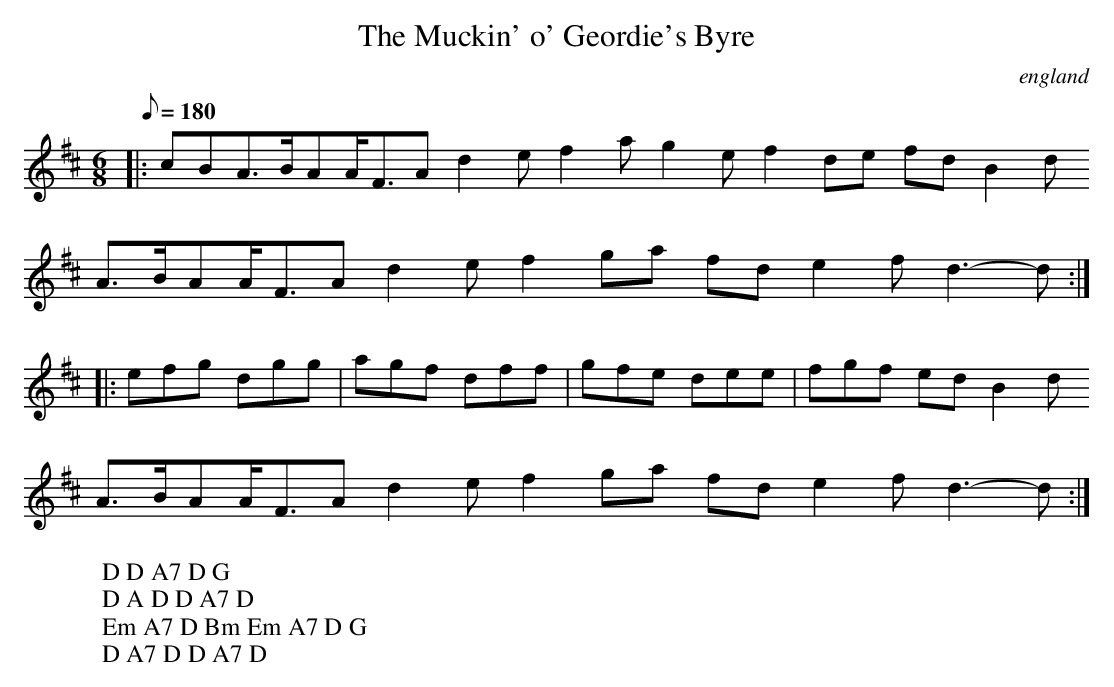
X:1
T:The Muckin' o' Geordie's Byre
O:england
M:6/8
L:1/8
Q:180
K:D
|:cBA3/2B/AA/F3/2Ad2ef2ag2ef2de fdB2d
W: D D A7 D G
A3/2B/AA/F3/2Ad2ef2ga fde2fd3-d:|
W: D A D D A7 D
|:efg dgg|agf dff|gfe dee|fgf edB2d
W: Em A7 D Bm Em A7 D G
A3/2B/AA/F3/2Ad2ef2ga fde2fd3-d:|
W: D A7 D D A7 D
